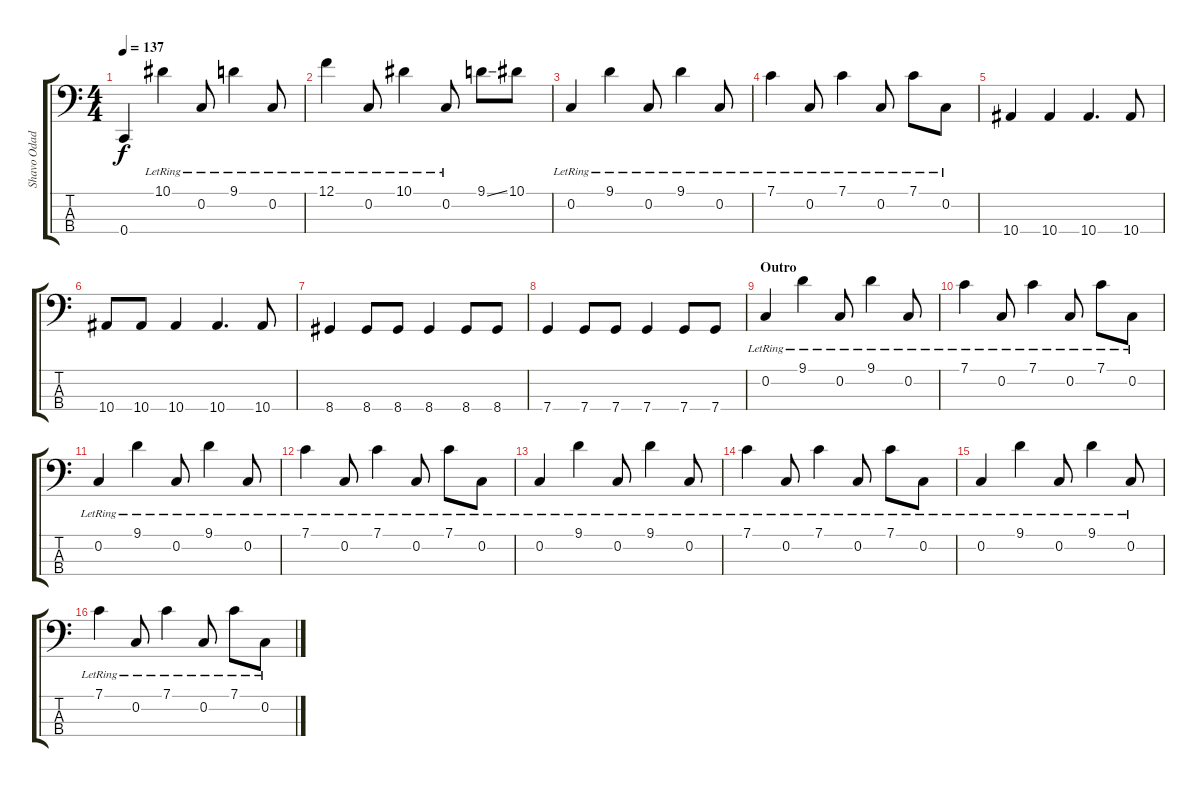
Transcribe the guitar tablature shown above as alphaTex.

\track ("Shavo Odadjian - Bass" "Shavo Odad") {instrument electricbasspick}
\staff {score tabs}
\tuning (F2 C2 G1 C1) {hide}
\ts (4 4)
\tempo 137
\clef f4
\ks c
0.4.4{dy f} 10.1{lr}.4 0.2{lr}.8 9.1{lr}.4 0.2{lr}.8 |
12.1{lr}.4 0.2{lr}.8 10.1{lr}.4 0.2{lr}.8 9.1{ss}.8 10.1.8 |
0.2{lr}.4 9.1{lr}.4 0.2{lr}.8 9.1{lr}.4 0.2{lr}.8 |
7.1{lr}.4 0.2{lr}.8 7.1{lr}.4 0.2{lr}.8 7.1{lr}.8 0.2{lr}.8 |
10.4.4 10.4.4 10.4.4{d} 10.4.8 |
10.4.8 10.4.8 10.4.4 10.4.4{d} 10.4.8 |
8.4.4 8.4.8 8.4.8 8.4.4 8.4.8 8.4.8 |
7.4.4 7.4.8 7.4.8 7.4.4 7.4.8 7.4.8 |
\section ("" "Outro")
0.2{lr}.4 9.1{lr}.4 0.2{lr}.8 9.1{lr}.4 0.2{lr}.8 |
7.1{lr}.4 0.2{lr}.8 7.1{lr}.4 0.2{lr}.8 7.1{lr}.8 0.2{lr}.8 |
0.2{lr}.4 9.1{lr}.4 0.2{lr}.8 9.1{lr}.4 0.2{lr}.8 |
7.1{lr}.4 0.2{lr}.8 7.1{lr}.4 0.2{lr}.8 7.1{lr}.8 0.2{lr}.8 |
0.2{lr}.4 9.1{lr}.4 0.2{lr}.8 9.1{lr}.4 0.2{lr}.8 |
7.1{lr}.4 0.2{lr}.8 7.1{lr}.4 0.2{lr}.8 7.1{lr}.8 0.2{lr}.8 |
0.2{lr}.4 9.1{lr}.4 0.2{lr}.8 9.1{lr}.4 0.2{lr}.8 |
7.1{lr}.4 0.2{lr}.8 7.1{lr}.4 0.2{lr}.8 7.1{lr}.8 0.2{lr}.8
